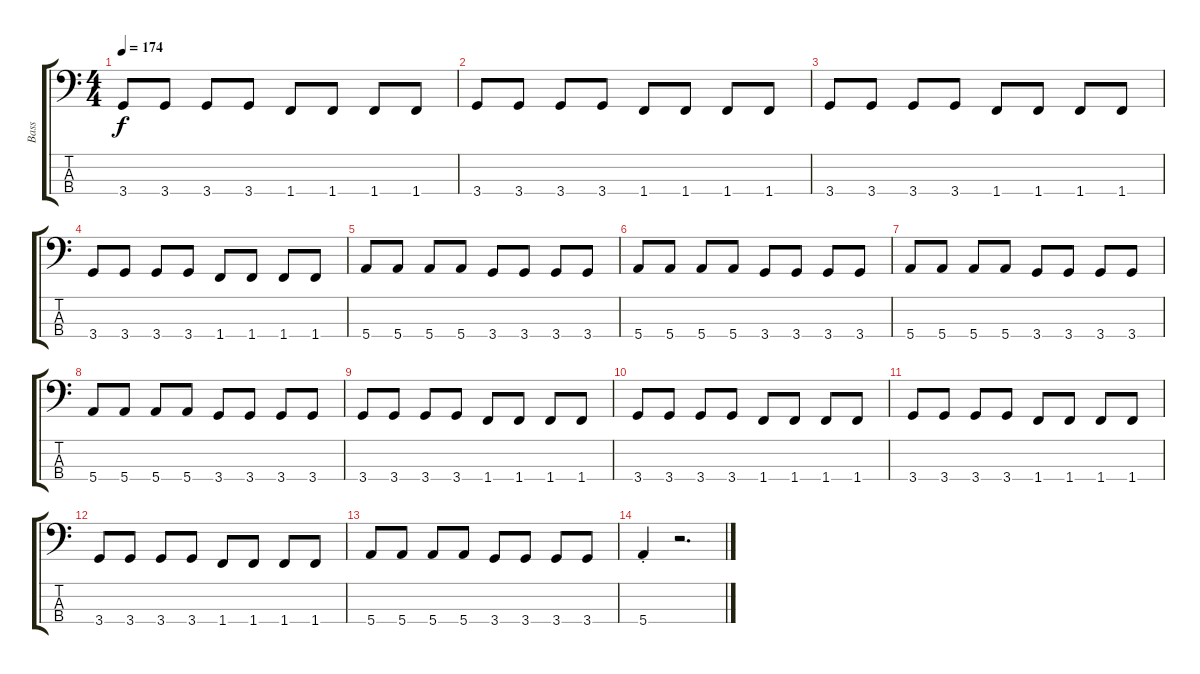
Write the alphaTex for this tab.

\track ("Bass" "Bass") {instrument electricbasspick}
\staff {score tabs}
\tuning (G2 D2 A1 E1) {hide}
\ts (4 4)
\tempo 174
\clef f4
\ks c
3.4.8{dy f} 3.4.8 3.4.8 3.4.8 1.4.8 1.4.8 1.4.8 1.4.8 |
3.4.8 3.4.8 3.4.8 3.4.8 1.4.8 1.4.8 1.4.8 1.4.8 |
3.4.8 3.4.8 3.4.8 3.4.8 1.4.8 1.4.8 1.4.8 1.4.8 |
3.4.8 3.4.8 3.4.8 3.4.8 1.4.8 1.4.8 1.4.8 1.4.8 |
5.4.8 5.4.8 5.4.8 5.4.8 3.4.8 3.4.8 3.4.8 3.4.8 |
5.4.8 5.4.8 5.4.8 5.4.8 3.4.8 3.4.8 3.4.8 3.4.8 |
5.4.8 5.4.8 5.4.8 5.4.8 3.4.8 3.4.8 3.4.8 3.4.8 |
5.4.8 5.4.8 5.4.8 5.4.8 3.4.8 3.4.8 3.4.8 3.4.8 |
3.4.8 3.4.8 3.4.8 3.4.8 1.4.8 1.4.8 1.4.8 1.4.8 |
3.4.8 3.4.8 3.4.8 3.4.8 1.4.8 1.4.8 1.4.8 1.4.8 |
3.4.8 3.4.8 3.4.8 3.4.8 1.4.8 1.4.8 1.4.8 1.4.8 |
3.4.8 3.4.8 3.4.8 3.4.8 1.4.8 1.4.8 1.4.8 1.4.8 |
5.4.8 5.4.8 5.4.8 5.4.8 3.4.8 3.4.8 3.4.8 3.4.8 |
5.4{st}.4 r.2{d}
